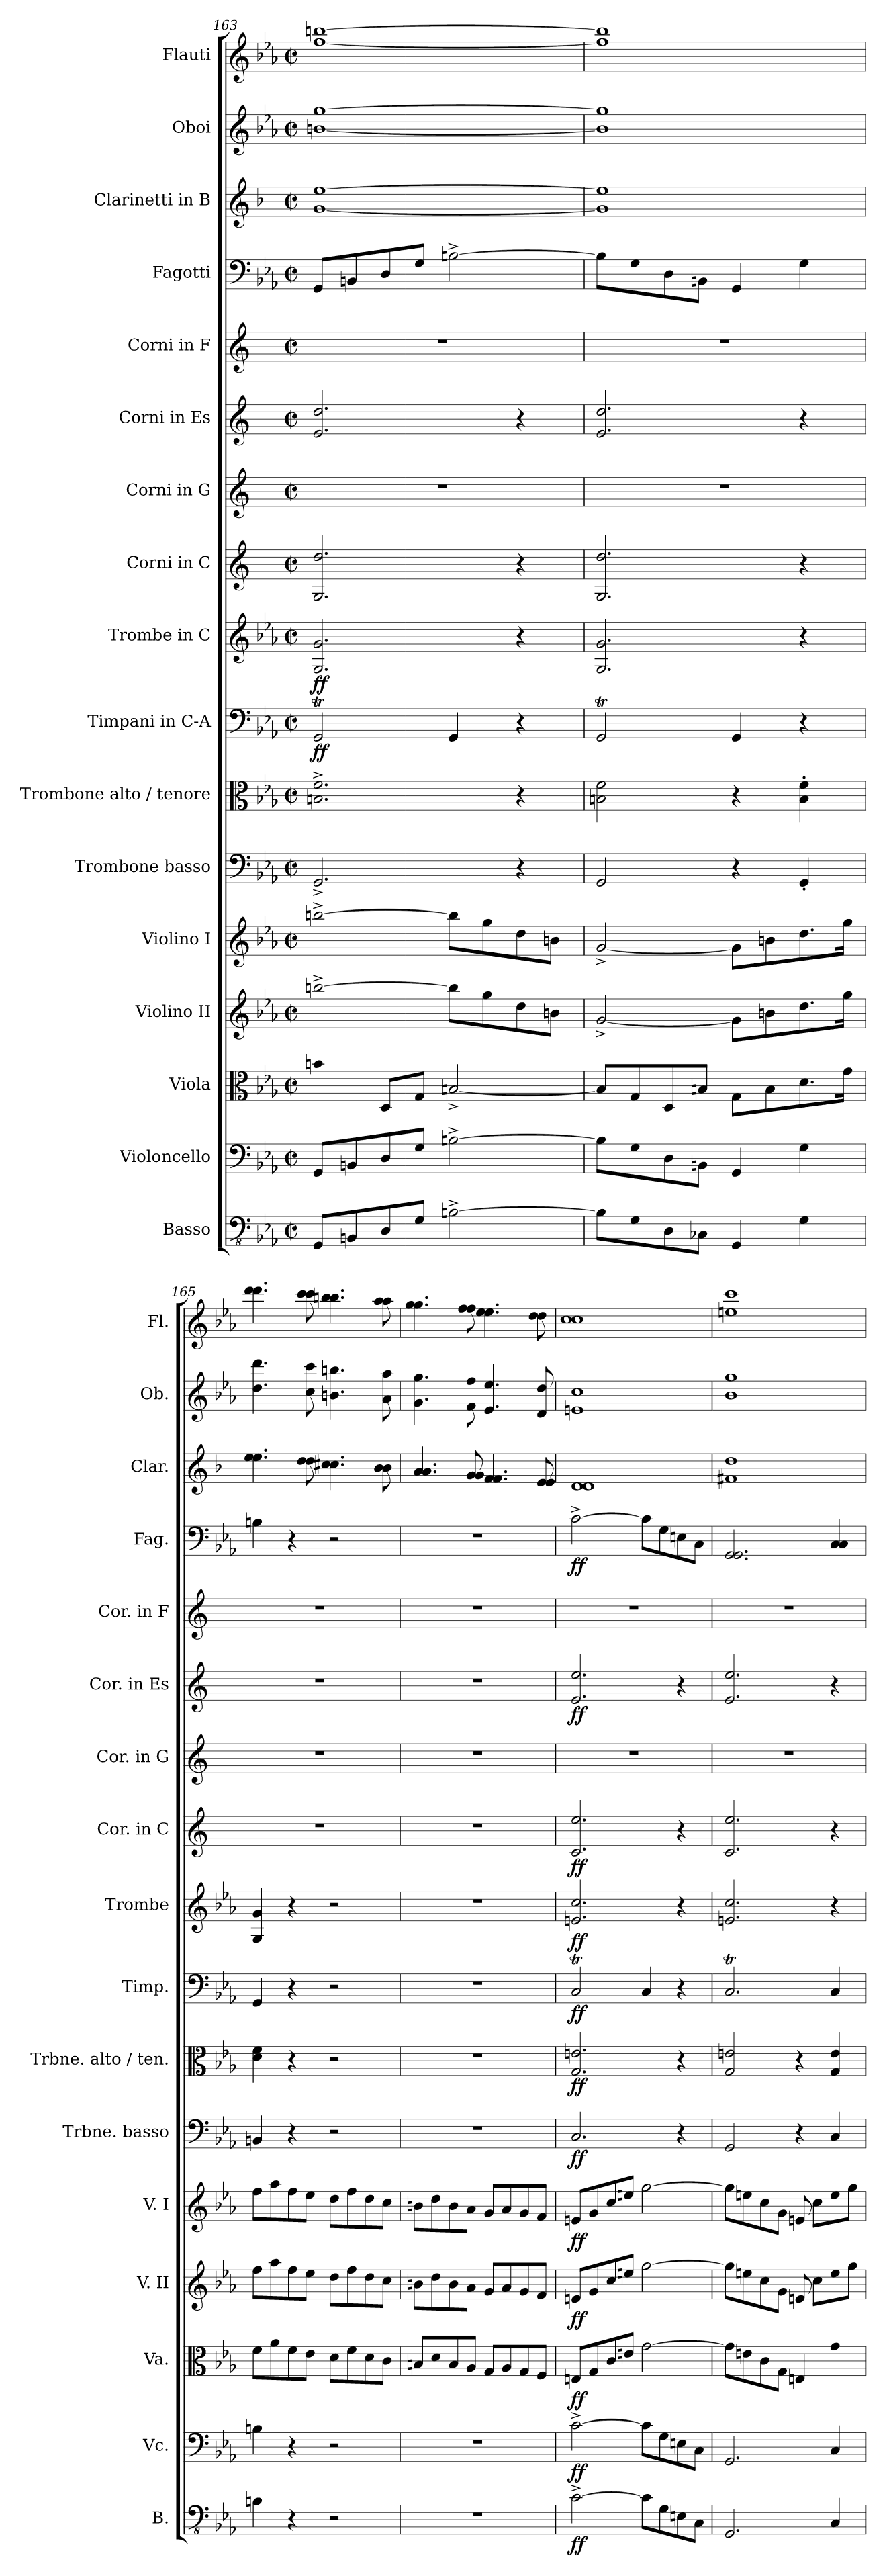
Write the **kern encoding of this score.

**kern	**dynam	**kern	**dynam	**kern	**dynam	**kern	**dynam	**kern	**dynam	**kern	**dynam	**kern	**dynam	**kern	**dynam	**kern	**dynam	**kern	**dynam	**kern	**kern	**dynam	**kern	**kern	**dynam	**kern	**kern	**kern
*part17	*part17	*part16	*part16	*part15	*part15	*part14	*part14	*part13	*part13	*part12	*part12	*part11	*part11	*part10	*part10	*part9	*part9	*part8	*part8	*part7	*part6	*part6	*part5	*part4	*part4	*part3	*part2	*part1
*staff17	*staff17	*staff16	*staff16	*staff15	*staff15	*staff14	*staff14	*staff13	*staff13	*staff12	*staff12	*staff11	*staff11	*staff10	*staff10	*staff9	*staff9	*staff8	*staff8	*staff7	*staff6	*staff6	*staff5	*staff4	*staff4	*staff3	*staff2	*staff1
*I"Basso	*	*I"Violoncello	*	*I"Viola	*	*I"Violino II	*	*I"Violino I	*	*I"Trombone basso	*	*I"Trombone alto / tenore	*	*I"Timpani in C-A	*	*I"Trombe in C	*	*I"Corni in C	*	*I"Corni in G	*I"Corni in Es	*	*I"Corni in F	*I"Fagotti	*	*I"Clarinetti in B	*I"Oboi	*I"Flauti
*I'B.	*	*I'Vc.	*	*I'Va.	*	*I'V. II	*	*I'V. I	*	*I'Trbne. basso	*	*I'Trbne. alto / ten.	*	*I'Timp.	*	*I'Trombe	*	*I'Cor. in C	*	*I'Cor. in G	*I'Cor. in Es	*	*I'Cor. in F	*I'Fag.	*	*I'Clar.	*I'Ob.	*I'Fl.
*clefFv4	*	*clefF4	*	*clefC3	*	*clefG2	*	*clefG2	*	*clefF4	*	*clefC3	*	*clefF4	*	*clefG2	*	*clefG2	*	*clefG2	*clefG2	*	*clefG2	*clefF4	*	*clefG2	*clefG2	*clefG2
*	*	*	*	*	*	*	*	*	*	*	*	*	*	*	*	*	*	*ITrd7c12	*	*ITrd3c5	*ITrd5c9	*	*ITrd4c7	*	*	*ITrd1c2	*	*
*k[b-e-a-]	*	*k[b-e-a-]	*	*k[b-e-a-]	*	*k[b-e-a-]	*	*k[b-e-a-]	*	*k[b-e-a-]	*	*k[b-e-a-]	*	*k[b-e-a-]	*	*k[b-e-a-]	*	*k[]	*	*k[f#]	*k[b-e-a-]	*	*k[b-]	*k[b-e-a-]	*	*k[b-e-a-]	*k[b-e-a-]	*k[b-e-a-]
*M2/2	*	*M2/2	*	*M2/2	*	*M2/2	*	*M2/2	*	*M2/2	*	*M2/2	*	*M2/2	*	*M2/2	*	*M2/2	*	*M2/2	*M2/2	*	*M2/2	*M2/2	*	*M2/2	*M2/2	*M2/2
*met(c|)	*	*met(c|)	*	*met(c|)	*	*met(c|)	*	*met(c|)	*	*met(c|)	*	*met(c|)	*	*met(c|)	*	*met(c|)	*	*met(c|)	*	*met(c|)	*met(c|)	*	*met(c|)	*met(c|)	*	*met(c|)	*met(c|)	*met(c|)
=163	=163	=163	=163	=163	=163	=163	=163	=163	=163	=163	=163	=163	=163	=163	=163	=163	=163	=163	=163	=163	=163	=163	=163	=163	=163	=163	=163	=163
*	*	*	*	*	*	*	*	*	*	*	*	*	*	*	*	*	*	*	*	*	*	*	*	*	*	*	*	*^
!	!	!	!	!	!	!	!	!	!	!	!	!	!	!	!LO:DY:b	!	!LO:DY:b	!	!	!	!	!	!	!	!	!	!	!	!
8GGG/L	.	8GG/L	.	4bn\	.	[2bbn^\	.	[2bbn^\	.	2.GG^/	.	2.Bn\^ 2.f\^	.	2GGt/	ff	2.G/ 2.g/	ff	2.GG/ 2.d/	.	1r	2.G/ 2.f/	.	1r	8GG/L	.	[1f [1dd	[1bn [1gg	[1bbn	[1ff
8BBBn/	.	8BBn/	.	.	.	.	.	.	.	.	.	.	.	.	.	.	.	.	.	.	.	.	.	8BBn/	.	.	.	.	.
8DD/	.	8D/	.	8D/L	.	.	.	.	.	.	.	.	.	.	.	.	.	.	.	.	.	.	.	8D/	.	.	.	.	.
8GG/J	.	8G/J	.	8G/J	.	.	.	.	.	.	.	.	.	.	.	.	.	.	.	.	.	.	.	8G/J	.	.	.	.	.
[2BBn^\	.	[2Bn^\	.	[2Bn^/	.	8bb\L]	.	8bb\L]	.	.	.	.	.	4GG/	.	.	.	.	.	.	.	.	.	[2Bn^\	.	.	.	.	.
.	.	.	.	.	.	8gg\	.	8gg\	.	.	.	.	.	.	.	.	.	.	.	.	.	.	.	.	.	.	.	.	.
.	.	.	.	.	.	8dd\	.	8dd\	.	4r	.	4r	.	4r	.	4r	.	4r	.	.	4r	.	.	.	.	.	.	.	.
.	.	.	.	.	.	8bn\J	.	8bn\J	.	.	.	.	.	.	.	.	.	.	.	.	.	.	.	.	.	.	.	.	.
=164	=164	=164	=164	=164	=164	=164	=164	=164	=164	=164	=164	=164	=164	=164	=164	=164	=164	=164	=164	=164	=164	=164	=164	=164	=164	=164	=164	=164	=164
8BB\L]	.	8B\L]	.	8B/L]	.	[2g^/	.	[2g^/	.	2GG/	.	2Bn\ 2f\	.	2GGt/	.	2.G/ 2.g/	.	2.GG/ 2.d/	.	1r	2.G/ 2.f/	.	1r	8B\L]	.	1f] 1dd]	1b] 1gg]	1bb]	1ff]
8GG\	.	8G\	.	8G/	.	.	.	.	.	.	.	.	.	.	.	.	.	.	.	.	.	.	.	8G\	.	.	.	.	.
8DD\	.	8D\	.	8D/	.	.	.	.	.	.	.	.	.	.	.	.	.	.	.	.	.	.	.	8D\	.	.	.	.	.
8CC-X\J	.	8BBn\J	.	8Bn/J	.	.	.	.	.	.	.	.	.	.	.	.	.	.	.	.	.	.	.	8BBn\J	.	.	.	.	.
4GGG/	.	4GG/	.	8G\L	.	8g\L]	.	8g\L]	.	4r	.	4r	.	4GG/	.	.	.	.	.	.	.	.	.	4GG/	.	.	.	.	.
.	.	.	.	8B\	.	8bn\	.	8bn\	.	.	.	.	.	.	.	.	.	.	.	.	.	.	.	.	.	.	.	.	.
4GG\	.	4G\	.	8.d\	.	8.dd\	.	8.dd\	.	4GG'/	.	4B\' 4f\'	.	4r	.	4r	.	4r	.	.	4r	.	.	4G\	.	.	.	.	.
.	.	.	.	16g\Jk	.	16gg\Jk	.	16gg\Jk	.	.	.	.	.	.	.	.	.	.	.	.	.	.	.	.	.	.	.	.	.
*	*	*	*	*	*	*	*	*	*	*	*	*	*	*	*	*	*	*	*	*	*	*	*	*	*	*	*	*v	*v
=165	=165	=165	=165	=165	=165	=165	=165	=165	=165	=165	=165	=165	=165	=165	=165	=165	=165	=165	=165	=165	=165	=165	=165	=165	=165	=165	=165	=165
4BBn\	.	4Bn\	.	8f\L	.	8ff\L	.	8ff\L	.	4BBn/	.	4d\ 4f\	.	4GG/	.	4G/ 4g/	.	1r	.	1r	1r	.	1r	4Bn\	.	4.dd\ 4.dd\	4.dd\ 4.ddd\	4.ddd\ 4.ddd\
.	.	.	.	8a-\	.	8aa-\	.	8aa-\	.	.	.	.	.	.	.	.	.	.	.	.	.	.	.	.	.	.	.	.
4r	.	4r	.	8f\	.	8ff\	.	8ff\	.	4r	.	4r	.	4r	.	4r	.	.	.	.	.	.	.	4r	.	.	.	.
.	.	.	.	8e-\J	.	8ee-\J	.	8ee-\J	.	.	.	.	.	.	.	.	.	.	.	.	.	.	.	.	.	8cc\ 8cc\	8cc\ 8ccc\	8ccc\ 8ccc\
2r	.	2r	.	8d\L	.	8dd\L	.	8dd\L	.	2r	.	2r	.	2r	.	2r	.	.	.	.	.	.	.	2r	.	4.bn\ 4.b\	4.bn\ 4.bbn\	4.bbn\ 4.bb\
.	.	.	.	8f\	.	8ff\	.	8ff\	.	.	.	.	.	.	.	.	.	.	.	.	.	.	.	.	.	.	.	.
.	.	.	.	8d\	.	8dd\	.	8dd\	.	.	.	.	.	.	.	.	.	.	.	.	.	.	.	.	.	.	.	.
.	.	.	.	8c\J	.	8cc\J	.	8cc\J	.	.	.	.	.	.	.	.	.	.	.	.	.	.	.	.	.	8a-\ 8a-\	8a-\ 8aa-\	8aa-\ 8aa-\
=166	=166	=166	=166	=166	=166	=166	=166	=166	=166	=166	=166	=166	=166	=166	=166	=166	=166	=166	=166	=166	=166	=166	=166	=166	=166	=166	=166	=166
1r	.	1r	.	8Bn/L	.	8bn\L	.	8bn\L	.	1r	.	1r	.	1r	.	1r	.	1r	.	1r	1r	.	1r	1r	.	4.g/ 4.g/	4.g\ 4.gg\	4.gg\ 4.gg\
.	.	.	.	8d/	.	8dd\	.	8dd\	.	.	.	.	.	.	.	.	.	.	.	.	.	.	.	.	.	.	.	.
.	.	.	.	8B/	.	8b\	.	8b\	.	.	.	.	.	.	.	.	.	.	.	.	.	.	.	.	.	.	.	.
.	.	.	.	8A-/J	.	8a-\J	.	8a-\J	.	.	.	.	.	.	.	.	.	.	.	.	.	.	.	.	.	8f/ 8f/	8f\ 8ff\	8ff\ 8ff\
.	.	.	.	8G/L	.	8g/L	.	8g/L	.	.	.	.	.	.	.	.	.	.	.	.	.	.	.	.	.	4.e-/ 4.e-/	4.e-/ 4.ee-/	4.ee-\ 4.ee-\
.	.	.	.	8A-/	.	8a-/	.	8a-/	.	.	.	.	.	.	.	.	.	.	.	.	.	.	.	.	.	.	.	.
.	.	.	.	8G/	.	8g/	.	8g/	.	.	.	.	.	.	.	.	.	.	.	.	.	.	.	.	.	.	.	.
.	.	.	.	8F/J	.	8f/J	.	8f/J	.	.	.	.	.	.	.	.	.	.	.	.	.	.	.	.	.	8d/ 8d/	8d/ 8dd/	8dd\ 8dd\
=167	=167	=167	=167	=167	=167	=167	=167	=167	=167	=167	=167	=167	=167	=167	=167	=167	=167	=167	=167	=167	=167	=167	=167	=167	=167	=167	=167	=167
!	!LO:DY:b	!	!LO:DY:b	!	!LO:DY:b	!	!LO:DY:b	!	!LO:DY:b	!	!LO:DY:b	!	!LO:DY:b	!	!LO:DY:b	!	!LO:DY:b	!	!LO:DY:b	!	!	!LO:DY:b	!	!	!LO:DY:b	!	!	!
[2C^\	ff	[2c^\	ff	8En/L	ff	8en/L	ff	8en/L	ff	2.C/	ff	2.G/ 2.en/	ff	2CT/	ff	2.en/ 2.cc/	ff	2.C/ 2.e/	ff	1r	2.G/ 2.g/	ff	1r	[2c^\	ff	1c 1c	1en 1cc	1cc 1cc
.	.	.	.	8G/	.	8g/	.	8g/	.	.	.	.	.	.	.	.	.	.	.	.	.	.	.	.	.	.	.	.
.	.	.	.	8c/	.	8cc/	.	8cc/	.	.	.	.	.	.	.	.	.	.	.	.	.	.	.	.	.	.	.	.
.	.	.	.	8en/J	.	8een/J	.	8een/J	.	.	.	.	.	.	.	.	.	.	.	.	.	.	.	.	.	.	.	.
8C\L]	.	8c\L]	.	[2g\	.	[2gg\	.	[2gg\	.	.	.	.	.	4C/	.	.	.	.	.	.	.	.	.	8c\L]	.	.	.	.
8GG\	.	8G\	.	.	.	.	.	.	.	.	.	.	.	.	.	.	.	.	.	.	.	.	.	8G\	.	.	.	.
8EEn\	.	8En\	.	.	.	.	.	.	.	4r	.	4r	.	4r	.	4r	.	4r	.	.	4r	.	.	8En\	.	.	.	.
8CC\J	.	8C\J	.	.	.	.	.	.	.	.	.	.	.	.	.	.	.	.	.	.	.	.	.	8C\J	.	.	.	.
!!LO:PB:g=z
=168	=168	=168	=168	=168	=168	=168	=168	=168	=168	=168	=168	=168	=168	=168	=168	=168	=168	=168	=168	=168	=168	=168	=168	=168	=168	=168	=168	=168
2.GGG/	.	2.GG/	.	8g\L]	.	8gg\L]	.	8gg\L]	.	2GG/	.	2G/ 2en/	.	2.CT/	.	2.en/ 2.cc/	.	2.C/ 2.e/	.	1r	2.G/ 2.g/	.	1r	2.GG/ 2.GG/	.	1en 1cc	1b- 1gg	1een 1ccc
.	.	.	.	8en\	.	8een\	.	8een\	.	.	.	.	.	.	.	.	.	.	.	.	.	.	.	.	.	.	.	.
.	.	.	.	8c\	.	8cc\	.	8cc\	.	.	.	.	.	.	.	.	.	.	.	.	.	.	.	.	.	.	.	.
.	.	.	.	8G\J	.	8g\J	.	8g\J	.	.	.	.	.	.	.	.	.	.	.	.	.	.	.	.	.	.	.	.
.	.	.	.	4En/	.	8en/	.	8en/	.	4r	.	4r	.	.	.	.	.	.	.	.	.	.	.	.	.	.	.	.
.	.	.	.	.	.	8cc\L	.	8cc\L	.	.	.	.	.	.	.	.	.	.	.	.	.	.	.	.	.	.	.	.
4CC/	.	4C/	.	4g\	.	8ee\	.	8ee\	.	4C/	.	4G/ 4e/	.	4C/	.	4r	.	4r	.	.	4r	.	.	4C/ 4C/	.	.	.	.
.	.	.	.	.	.	8gg\J	.	8gg\J	.	.	.	.	.	.	.	.	.	.	.	.	.	.	.	.	.	.	.	.
=	=	=	=	=	=	=	=	=	=	=	=	=	=	=	=	=	=	=	=	=	=	=	=	=	=	=	=	=
*-	*-	*-	*-	*-	*-	*-	*-	*-	*-	*-	*-	*-	*-	*-	*-	*-	*-	*-	*-	*-	*-	*-	*-	*-	*-	*-	*-	*-
